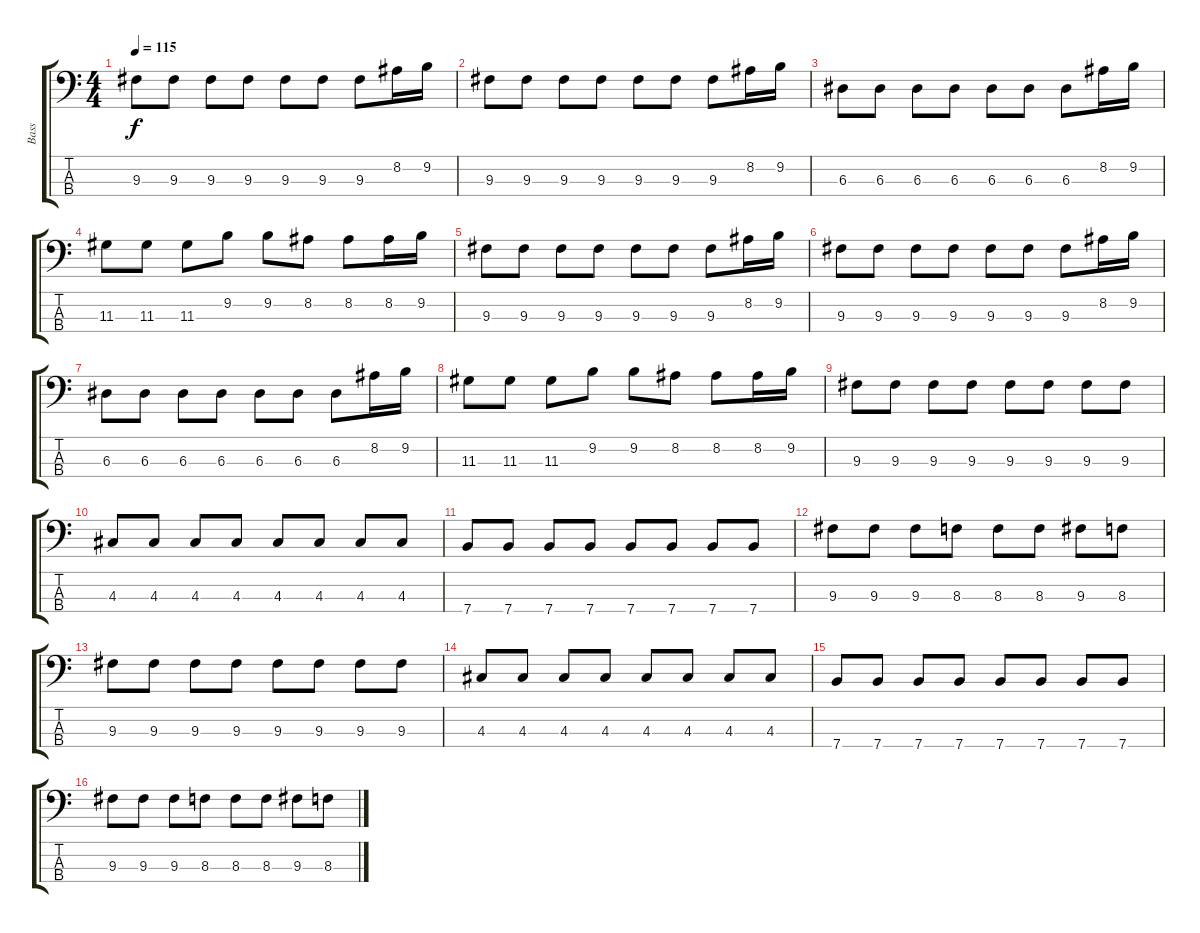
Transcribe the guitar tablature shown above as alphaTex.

\track ("Bass" "Bass") {instrument electricbassfinger}
\staff {score tabs}
\tuning (G2 D2 A1 E1) {hide}
\ts (4 4)
\tempo 115
\clef f4
\ks c
9.3.8{dy f instrument electricbassfinger} 9.3.8 9.3.8 9.3.8 9.3.8 9.3.8 9.3.8 8.2.16 9.2.16 |
9.3.8 9.3.8 9.3.8 9.3.8 9.3.8 9.3.8 9.3.8 8.2.16 9.2.16 |
6.3.8 6.3.8 6.3.8 6.3.8 6.3.8 6.3.8 6.3.8 8.2.16 9.2.16 |
11.3.8 11.3.8 11.3.8 9.2.8 9.2.8 8.2.8 8.2.8 8.2.16 9.2.16 |
9.3.8 9.3.8 9.3.8 9.3.8 9.3.8 9.3.8 9.3.8 8.2.16 9.2.16 |
9.3.8 9.3.8 9.3.8 9.3.8 9.3.8 9.3.8 9.3.8 8.2.16 9.2.16 |
6.3.8 6.3.8 6.3.8 6.3.8 6.3.8 6.3.8 6.3.8 8.2.16 9.2.16 |
11.3.8 11.3.8 11.3.8 9.2.8 9.2.8 8.2.8 8.2.8 8.2.16 9.2.16 |
9.3.8 9.3.8 9.3.8 9.3.8 9.3.8 9.3.8 9.3.8 9.3.8 |
4.3.8 4.3.8 4.3.8 4.3.8 4.3.8 4.3.8 4.3.8 4.3.8 |
7.4.8 7.4.8 7.4.8 7.4.8 7.4.8 7.4.8 7.4.8 7.4.8 |
9.3.8 9.3.8 9.3.8 8.3.8 8.3.8 8.3.8 9.3.8 8.3.8 |
9.3.8 9.3.8 9.3.8 9.3.8 9.3.8 9.3.8 9.3.8 9.3.8 |
4.3.8 4.3.8 4.3.8 4.3.8 4.3.8 4.3.8 4.3.8 4.3.8 |
7.4.8 7.4.8 7.4.8 7.4.8 7.4.8 7.4.8 7.4.8 7.4.8 |
9.3.8 9.3.8 9.3.8 8.3.8 8.3.8 8.3.8 9.3.8 8.3.8
